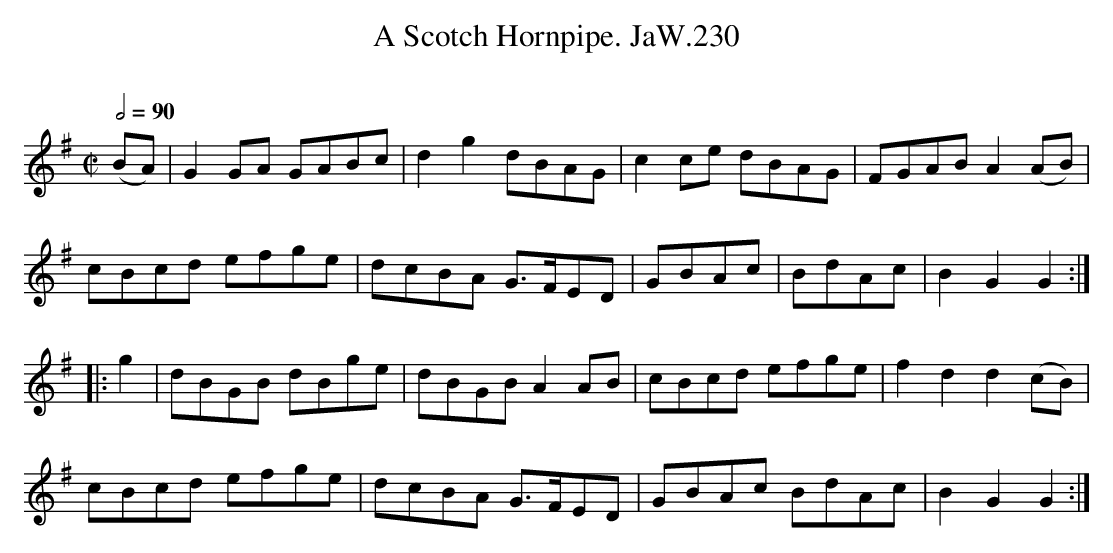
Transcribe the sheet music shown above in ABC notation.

X:1
T:Scotch Hornpipe. JaW.230, A
M:C|
L:1/8
Q:1/2=90
O:
K:G
(BA)|G2GA GABc|d2g2 dBAG|c2ce dBAG|FGAB A2(AB)|
cBcd efge|dcBA G>FED|GBAc|BdAc|B2G2G2:|
|:g2|dBGB dBge|dBGB A2AB|cBcd efge|f2d2d2(cB)|
cBcd efge|dcBA G>FED|GBAc BdAc|B2G2G2:|
